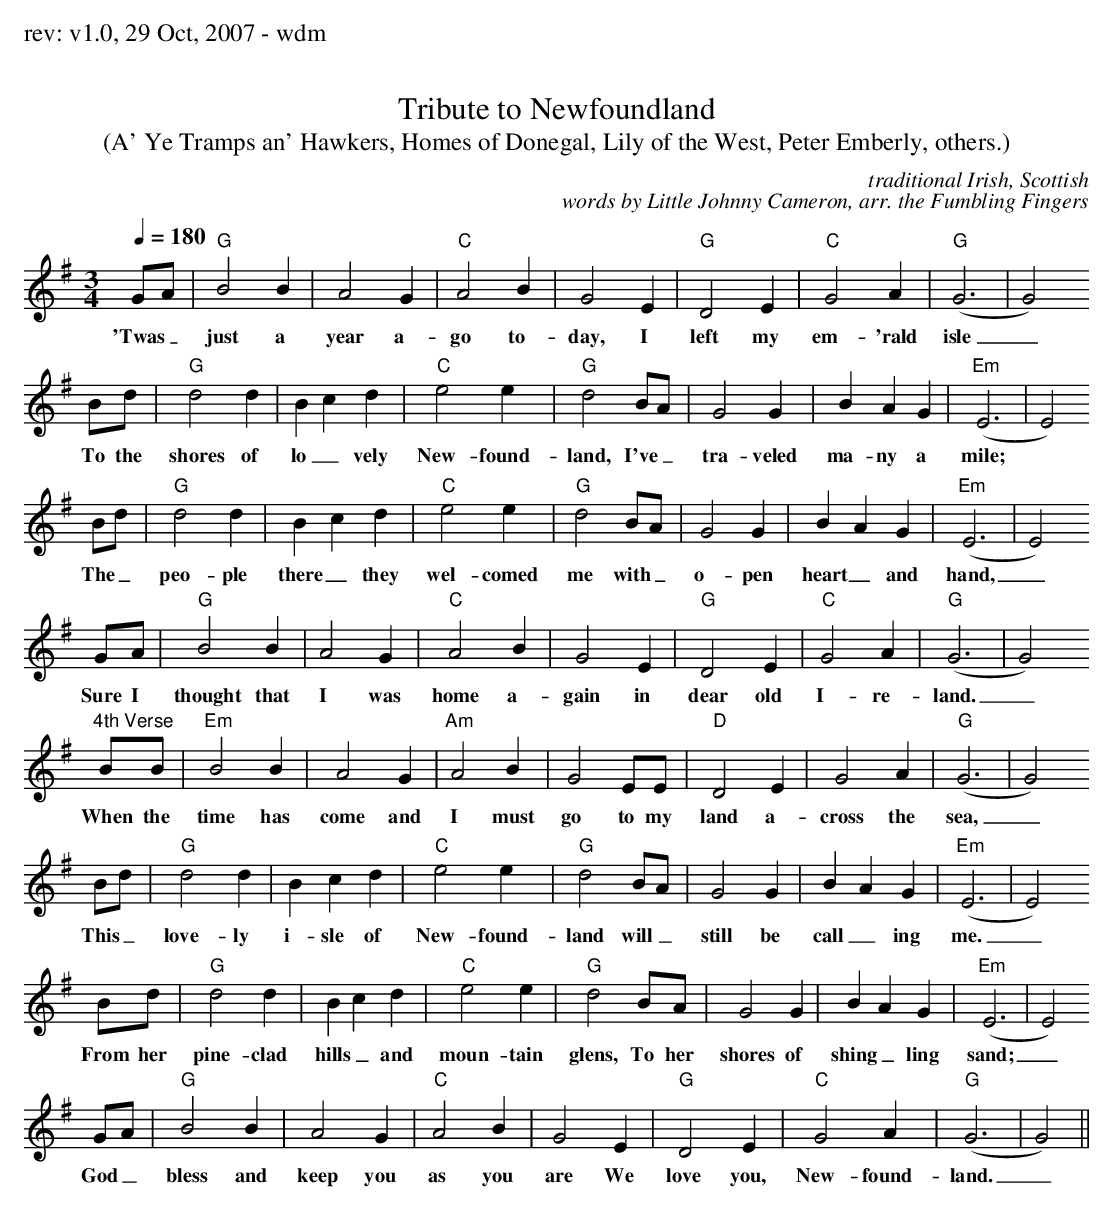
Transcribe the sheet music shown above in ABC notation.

X:1
T: Tribute to Newfoundland
T:(A' Ye Tramps an' Hawkers, Homes of Donegal, Lily of the West, Peter Emberly, others.)
C: traditional Irish, Scottish
C: words by Little Johnny Cameron, arr. the Fumbling Fingers
M: 3/4
L: 1/4
Q:1/4=180
K: Gmaj
G/A/|"G"B2B|A2G|"C"A2B|G2E|"G"D2E|"C"G2A|("G"G3|G2)
w:'Twas_ just a year a-go to-day, I left my em-'rald isle_
B/d/|"G"d2d|Bcd|"C"e2e|"G"d2B/A/|G2G|BAG|("Em"E3|E2)
w:To the shores of lo_vely New-found-land, I've_ tra-veled ma-ny a mile;
B/d/|"G"d2d|Bcd|"C"e2e|"G"d2B/A/|G2G|BAG|("Em"E3|E2)
w:The_ peo-ple there_ they wel-comed me with_ o-pen heart_ and hand,_
G/A/|"G"B2B|A2G|"C"A2B|G2E|"G"D2E|"C"G2A|("G"G3|G2)
w:Sure I thought that I was home a-gain in dear old I-re-land._
"^4th Verse"B/B/|"Em"B2B|A2G|"Am"A2B|G2E/E/|"D"D2E|G2A|("G"G3|G2)
w:When the time has come and I must go to my land a-cross the sea,_
B/d/|"G"d2d|Bcd|"C"e2e|"G"d2B/A/|G2G|BAG|("Em"E3|E2)
w:This_ love-ly i-sle of New-found-land will_ still be call_ing me._
B/d/|"G"d2d|Bcd|"C"e2e|"G"d2B/A/|G2G|BAG|("Em"E3|E2)
w:From her pine-clad hills_ and moun-tain glens, To her shores of shing_ling sand;_
G/A/|"G"B2B|A2G|"C"A2B|G2E|"G"D2E|"C"G2A|("G"G3|G2)||
w:God_ bless and keep you as you are We love you, New-found-land._
